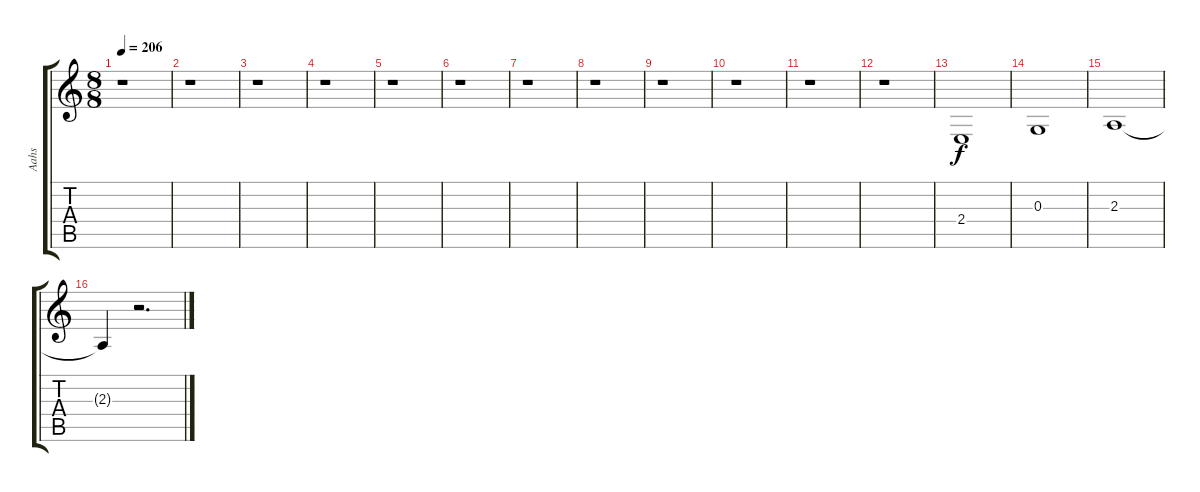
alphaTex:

\track ("Aahs" "Aahs") {instrument recorder}
\staff {score tabs}
\tuning (E4 B3 G3 D3 A2 E2) {hide}
\ts (8 8)
\tempo 206
\clef g2
\ks c
r.1{dy f} |
r.1 |
r.1 |
r.1 |
r.1 |
r.1 |
r.1 |
r.1 |
r.1 |
r.1 |
r.1 |
r.1 |
2.4.1 |
0.3.1 |
2.3.1 |
2.3{t}.4 r.2{d}
